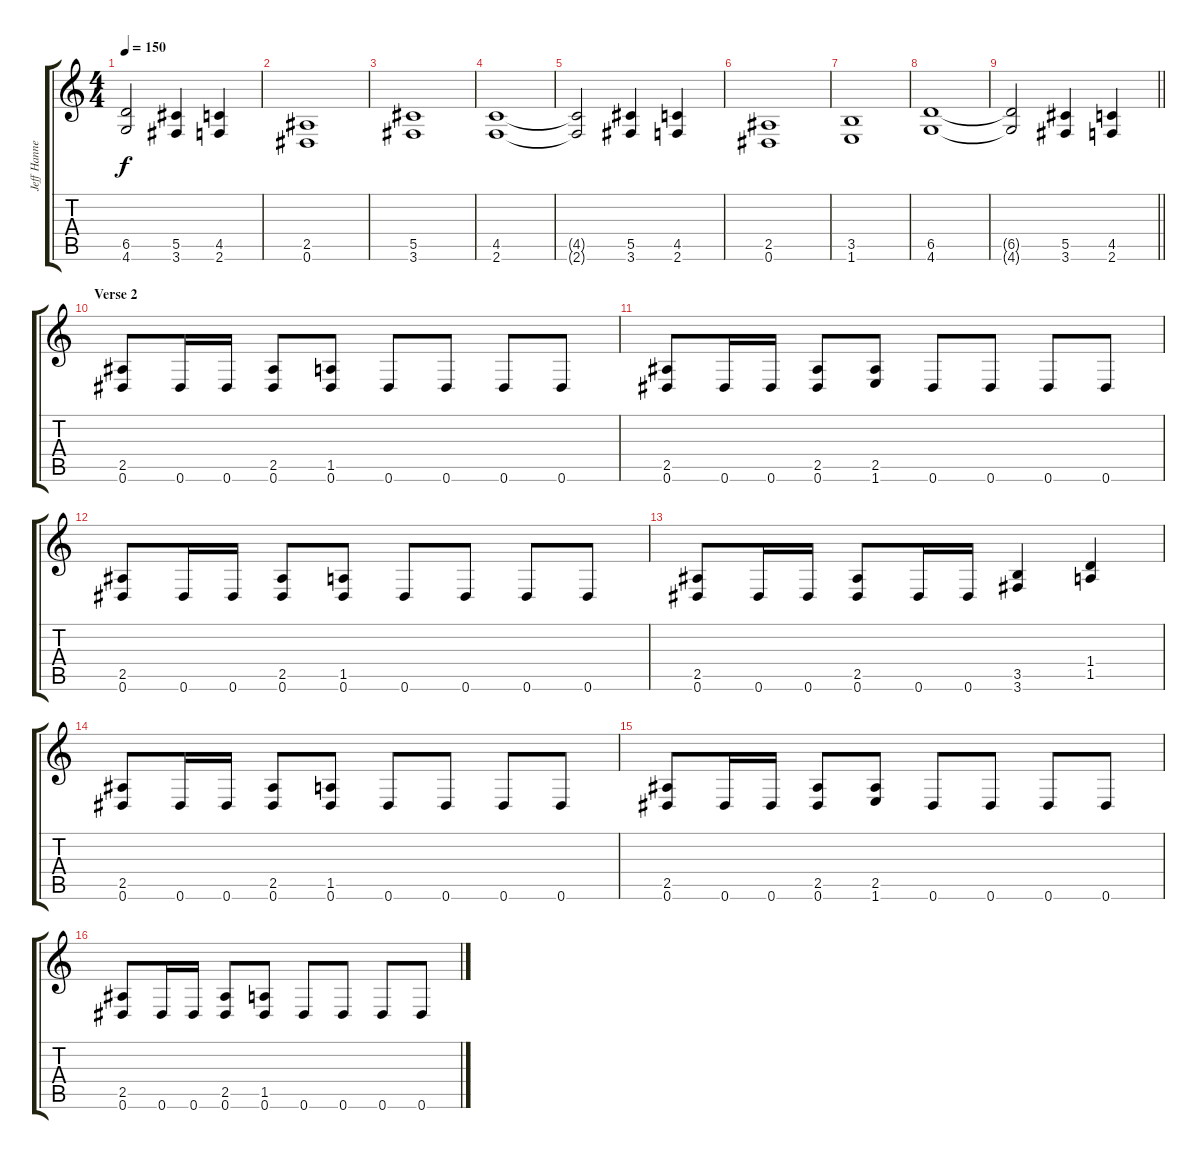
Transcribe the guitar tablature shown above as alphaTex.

\track ("Jeff Hanneman" "Jeff Hanne") {instrument distortionguitar}
\staff {score tabs}
\tuning (Eb4 Bb3 Gb3 Db3 Ab2 Eb2) {hide}
\ts (4 4)
\tempo 150
\clef g2
\ks c
(6.5{t} 4.6{t}).2{dy f} (5.5 3.6).4 (4.5 2.6).4 |
(2.5 0.6).1 |
(5.5 3.6).1 |
(4.5 2.6).1 |
(4.5{t} 2.6{t}).2 (5.5 3.6).4 (4.5 2.6).4 |
(2.5 0.6).1 |
(3.5 1.6).1 |
(6.5 4.6).1 |
\barLineRight lightlight
(6.5{t} 4.6{t}).2 (5.5 3.6).4 (4.5 2.6).4 |
\section ("" "Verse 2")
(2.5 0.6).8 0.6.16 0.6.16 (2.5 0.6).8 (1.5 0.6).8 0.6.8 0.6.8 0.6.8 0.6.8 |
(2.5 0.6).8 0.6.16 0.6.16 (2.5 0.6).8 (2.5 1.6).8 0.6.8 0.6.8 0.6.8 0.6.8 |
(2.5 0.6).8 0.6.16 0.6.16 (2.5 0.6).8 (1.5 0.6).8 0.6.8 0.6.8 0.6.8 0.6.8 |
(2.5 0.6).8 0.6.16 0.6.16 (2.5 0.6).8 0.6.16 0.6.16 (3.5 3.6).4 (1.4 1.5).4 |
(2.5 0.6).8 0.6.16 0.6.16 (2.5 0.6).8 (1.5 0.6).8 0.6.8 0.6.8 0.6.8 0.6.8 |
(2.5 0.6).8 0.6.16 0.6.16 (2.5 0.6).8 (2.5 1.6).8 0.6.8 0.6.8 0.6.8 0.6.8 |
(2.5 0.6).8 0.6.16 0.6.16 (2.5 0.6).8 (1.5 0.6).8 0.6.8 0.6.8 0.6.8 0.6.8
